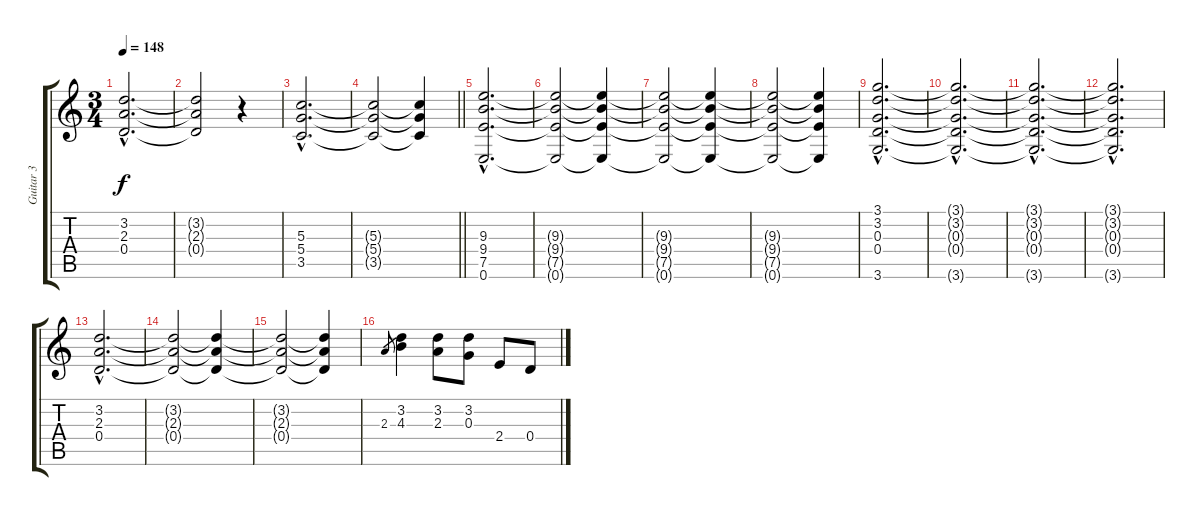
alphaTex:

\track ("Guitar 3" "Guitar 3") {instrument electricguitarjazz}
\staff {score tabs}
\tuning (E4 B3 G3 D3 A2 E2) {hide}
\ts (3 4)
\tempo 148
\clef g2
\ks c
(3.2{hac} 2.3{hac} 0.4{hac}).2{d dy f} |
(3.2{t} 2.3{t} 0.4{t}).2 r.4 |
(5.3{hac} 5.4{hac} 3.5{hac}).2{d} |
\barLineRight lightlight
(5.3{t} 5.4{t} 3.5{t}).2 (5.3{t} 5.4{t} 3.5{t}).4 |
(9.3{hac} 9.4{hac} 7.5{hac} 0.6{hac}).2{d} |
(9.3{t} 9.4{t} 7.5{t} 0.6{t}).2 (9.3{t} 9.4{t} 7.5{t} 0.6{t}).4 |
(9.3{t} 9.4{t} 7.5{t} 0.6{t}).2 (9.3{t} 9.4{t} 7.5{t} 0.6{t}).4 |
(9.3{t} 9.4{t} 7.5{t} 0.6{t}).2 (9.3{t} 9.4{t} 7.5{t} 0.6{t}).4 |
(3.1{hac} 3.2{hac} 0.3{hac} 0.4{hac} 3.6{hac}).2{d} |
(3.1{hac t} 3.2{hac t} 0.3{hac t} 0.4{hac t} 3.6{hac t}).2{d} |
(3.1{hac t} 3.2{hac t} 0.3{hac t} 0.4{hac t} 3.6{hac t}).2{d} |
(3.1{hac t} 3.2{hac t} 0.3{hac t} 0.4{hac t} 3.6{hac t}).2{d} |
(3.2{hac} 2.3{hac} 0.4{hac}).2{d} |
(3.2{t} 2.3{t} 0.4{t}).2 (3.2{t} 2.3{t} 0.4{t}).4 |
(3.2{t} 2.3{t} 0.4{t}).2 (3.2{t} 2.3{t} 0.4{t}).4 |
2.3.8{gr} (3.2 4.3).4 (3.2 2.3).8 (3.2 0.3).8 2.4.8 0.4.8
